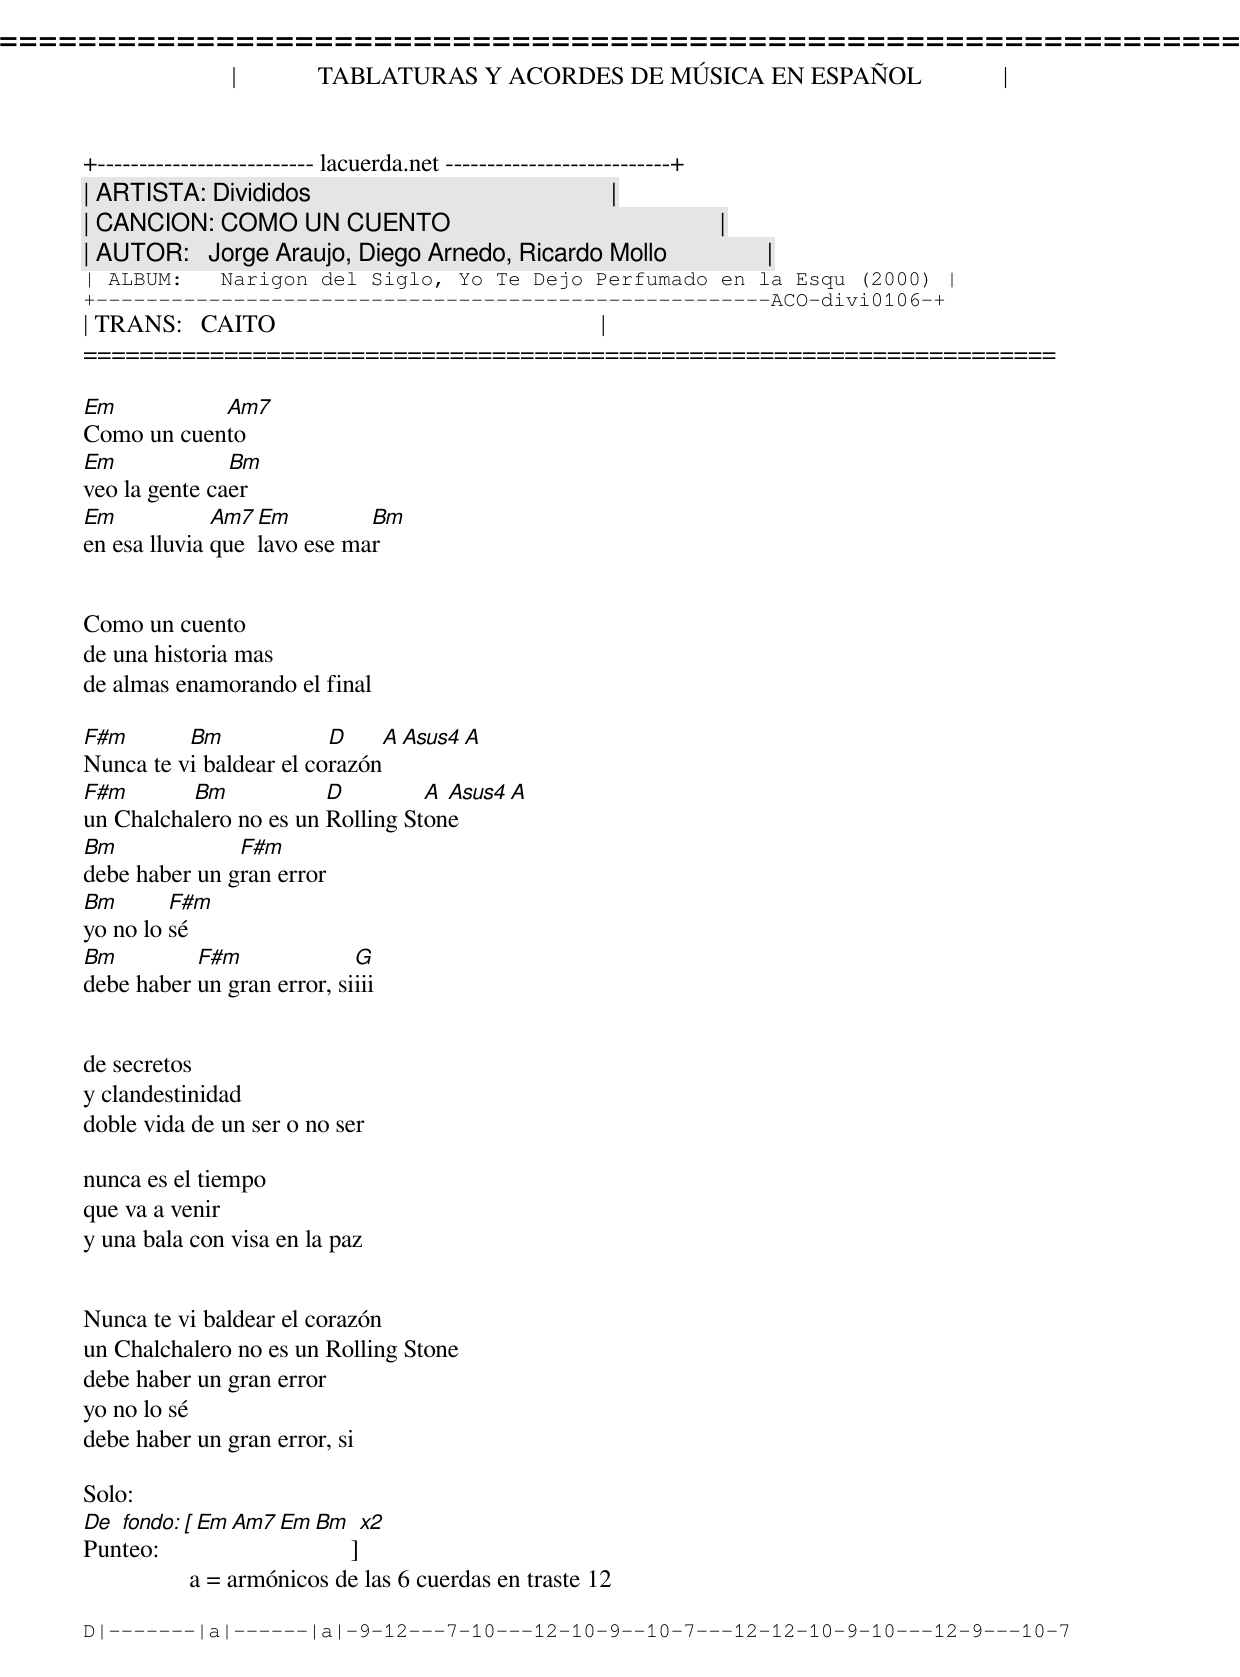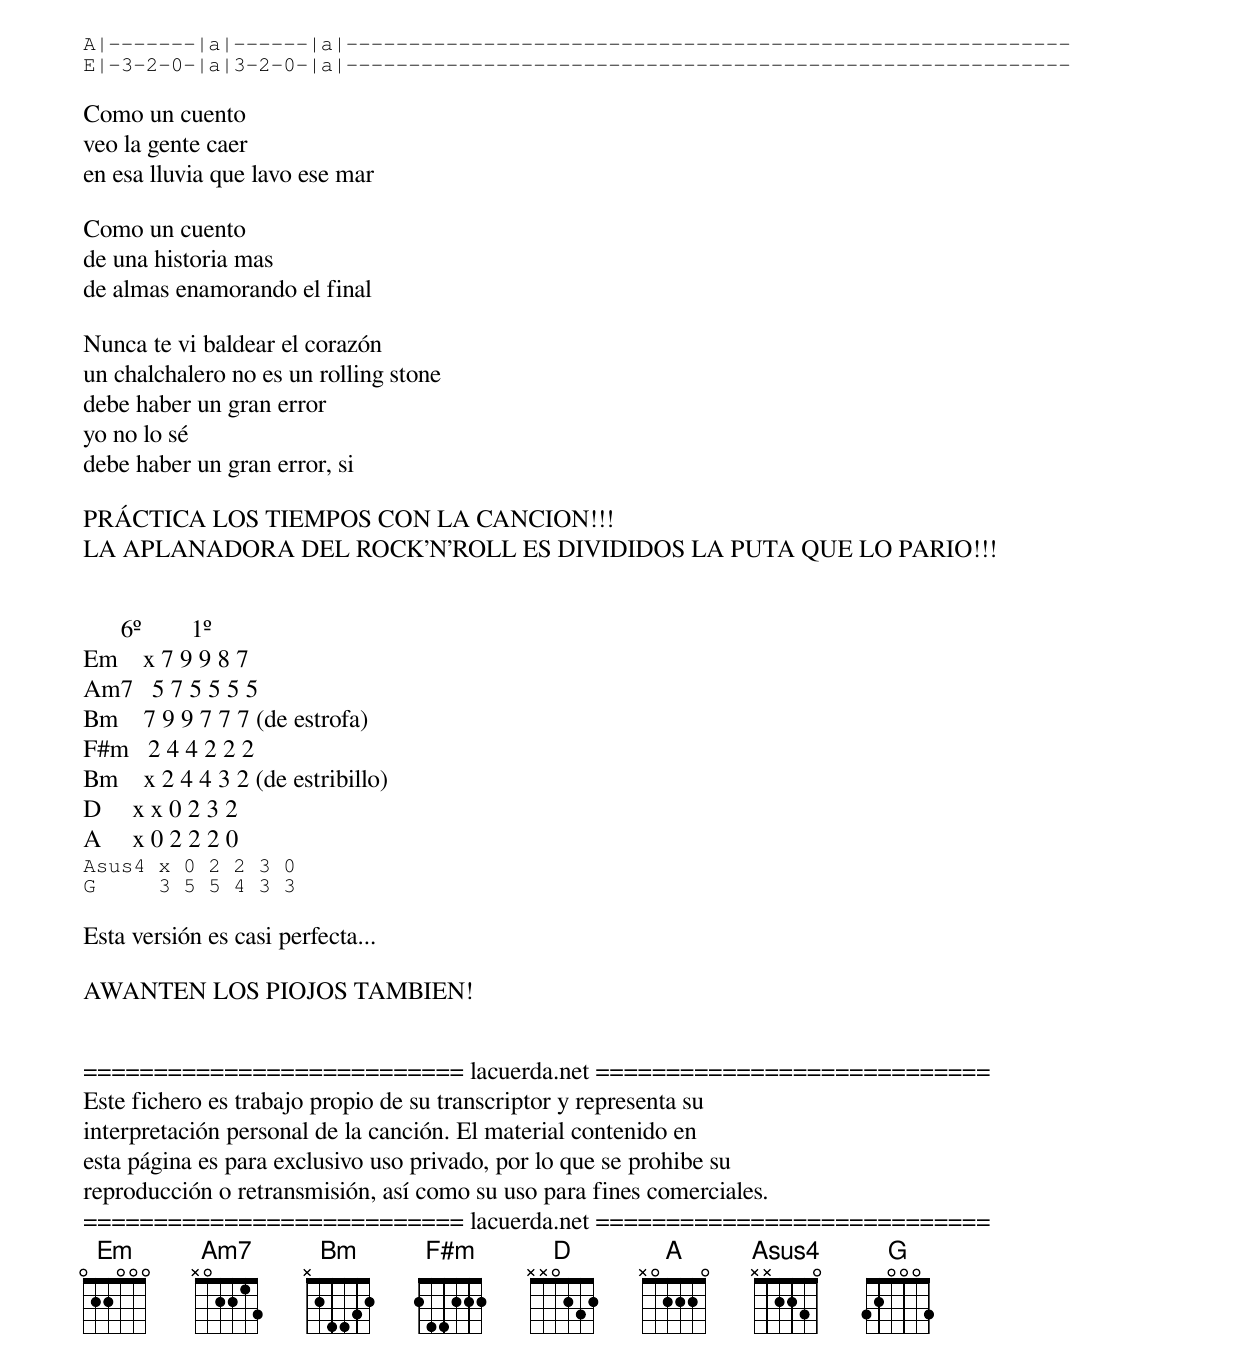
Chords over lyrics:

=====================================================================
|             TABLATURAS Y ACORDES DE MÚSICA EN ESPAÑOL             |
+-------------------------- lacuerda.net ---------------------------+
| ARTISTA: Divididos                                                |
| CANCION: COMO UN CUENTO                                           |
| AUTOR:   Jorge Araujo, Diego Arnedo, Ricardo Mollo                |
| ALBUM:   Narigon del Siglo, Yo Te Dejo Perfumado en la Esqu (2000) |
+------------------------------------------------------ACO-divi0106-+
| TRANS:   CAITO                                                    |
=====================================================================

Em          Am7
Como un cuento
Em             Bm
veo la gente caer
Em            Am7 Em         Bm
en esa lluvia que lavo ese mar


Como un cuento
de una historia mas
de almas enamorando el final

F#m       Bm             D      A Asus4 A
Nunca te vi baldear el corazón
F#m       Bm            D         A Asus4 A
un Chalchalero no es un Rolling Stone
Bm             F#m
debe haber un gran error
Bm       F#m
yo no lo sé
Bm         F#m              G
debe haber un gran error, siiii


de secretos
y clandestinidad
doble vida de un ser o no ser

nunca es el tiempo
que va a venir
y una bala con visa en la paz


Nunca te vi baldear el corazón
un Chalchalero no es un Rolling Stone
debe haber un gran error
yo no lo sé
debe haber un gran error, si

Solo:
De fondo: [ Em Am7 Em Bm ] x2
Punteo:
                 a = armónicos de las 6 cuerdas en traste 12

D|-------|a|------|a|-9-12---7-10---12-10-9--10-7---12-12-10-9-10---12-9---10-7
A|-------|a|------|a|----------------------------------------------------------
E|-3-2-0-|a|3-2-0-|a|----------------------------------------------------------

Como un cuento
veo la gente caer
en esa lluvia que lavo ese mar

Como un cuento
de una historia mas
de almas enamorando el final

Nunca te vi baldear el corazón
un chalchalero no es un rolling stone
debe haber un gran error
yo no lo sé
debe haber un gran error, si

PRÁCTICA LOS TIEMPOS CON LA CANCION!!!
LA APLANADORA DEL ROCK'N'ROLL ES DIVIDIDOS LA PUTA QUE LO PARIO!!!


      6º        1º
Em    x 7 9 9 8 7
Am7   5 7 5 5 5 5
Bm    7 9 9 7 7 7 (de estrofa)
F#m   2 4 4 2 2 2
Bm    x 2 4 4 3 2 (de estribillo)
D     x x 0 2 3 2
A     x 0 2 2 2 0
Asus4 x 0 2 2 3 0
G     3 5 5 4 3 3

Esta versión es casi perfecta...

AWANTEN LOS PIOJOS TAMBIEN!


=========================== lacuerda.net ============================
Este fichero es trabajo propio de su transcriptor y representa su
interpretación personal de la canción. El material contenido en
esta página es para exclusivo uso privado, por lo que se prohibe su
reproducción o retransmisión, así como su uso para fines comerciales.
=========================== lacuerda.net ============================
